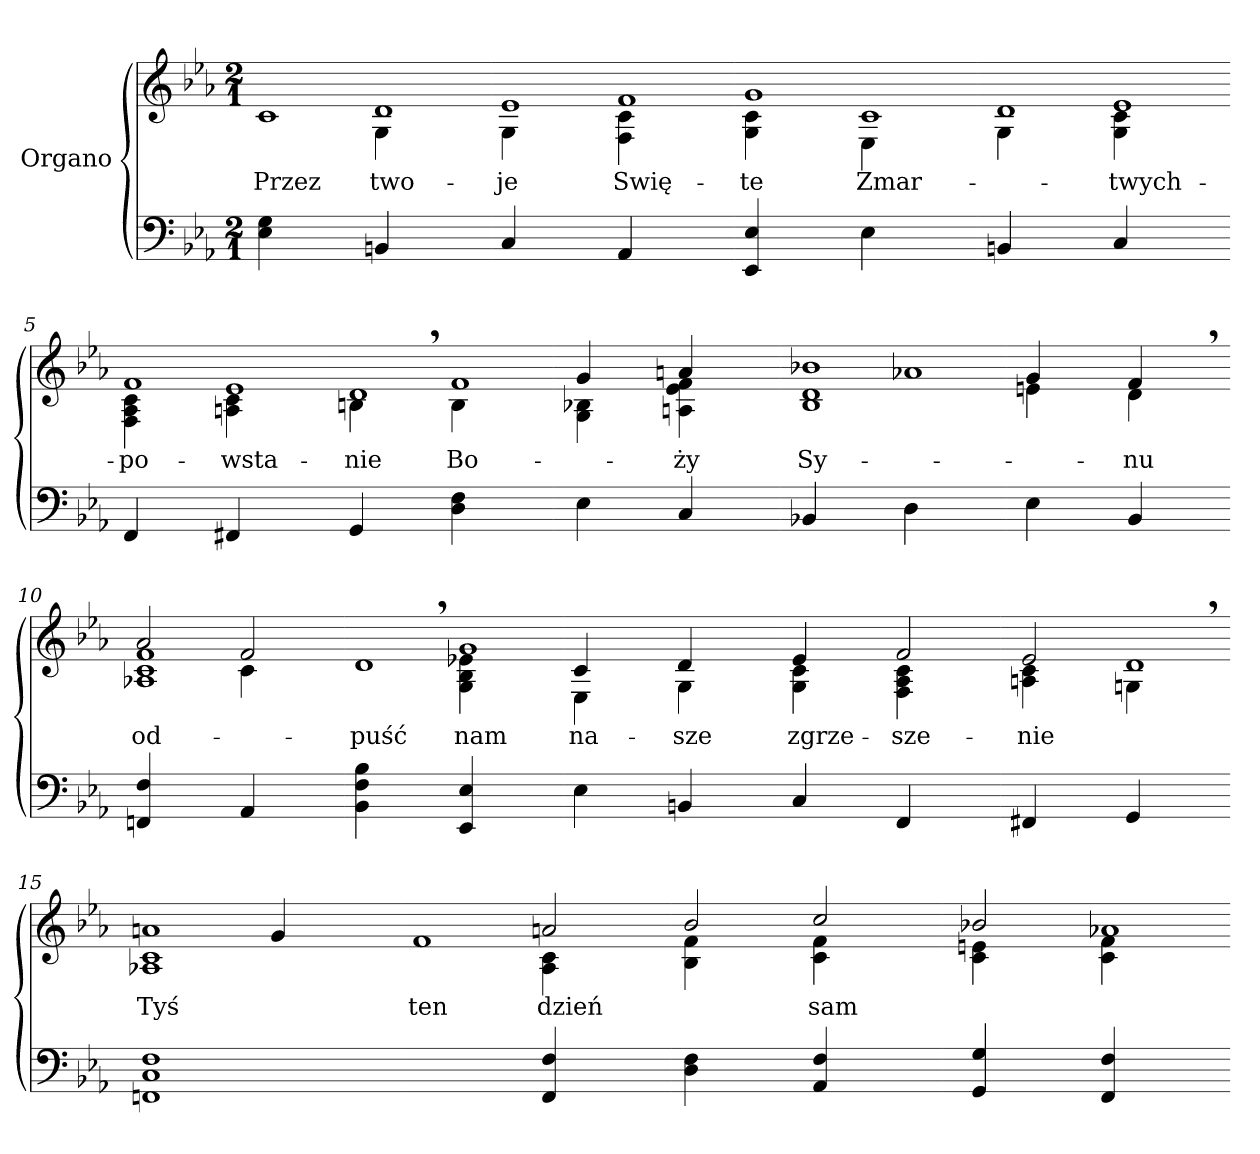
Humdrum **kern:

**kern	**kern	**text
*part1	*part1	*part1
*staff2	*staff1	*staff1
*I"Organo	*	*
*clefF4	*clefG2	*
*k[b-e-a-]	*k[b-e-a-]	*
*E-:	*E-:	*
*M2/1	*M2/1	*
=1	=1	=1
!	!LO:TX:a:color=crimson:t=⚠	!
!	!LO:TX:a:color=crimson:t=⚠	!
!LO:N:vis=4	!	!
*	*^	*
1E- 1G	1c	1ryy	Przez
!LO:N:vis=4	!	!LO:N:vis=4	!
1BBn	1d	1G	two-
=2-	=2-	=2-	=2-
!LO:N:vis=4	!	!LO:N:vis=4	!
1C	1e-	1G	-je
!LO:N:vis=4	!	!LO:N:vis=4	!
1AA-	1f	1F 1c	Swię-
=3-	=3-	=3-	=3-
!LO:N:vis=4	!	!LO:N:vis=4	!
1EE- 1E-	1g	1G 1c	-te
!LO:N:vis=4	!	!LO:N:vis=4	!
1E-	1c	1E-	Zmar-
=4-	=4-	=4-	=4-
!LO:N:vis=4	!	!LO:N:vis=4	!
1BBn	1d	1G	.
!LO:N:vis=4	!	!LO:N:vis=4	!
1C	1e-	1G 1c	-twych-
=5-	=5-	=5-	=5-
!LO:N:vis=4	!	!LO:N:vis=4	!
1FF	1f	1F 1A- 1c	-po-
!LO:N:vis=4	!	!LO:N:vis=4	!
1FF#X	1e-	1An 1c	-wsta-
=6-	=6-	=6-	=6-
!LO:N:vis=4	!	!LO:N:vis=4	!
1GG	1d,	1Bn	-nie
!LO:N:vis=4	!	!LO:N:vis=4	!
1D 1F	1f	1B	Bo-
=7-	=7-	=7-	=7-
!LO:N:vis=4	!LO:N:vis=4	!LO:N:vis=4	!
1E-	1g	1G 1B-X	.
!LO:N:vis=4	!LO:N:vis=4	!LO:N:vis=4	!
1C	1an	1An 1e- 1f	-ży
=8-	=8-	=8-	=8-
!LO:N:vis=4	!	!	!
1BB-X	1b-X	1B- 1d	Sy-
!LO:N:vis=4	!	!	!
1D	1a-X	1ryy	.
=9-	=9-	=9-	=9-
!LO:N:vis=4	!LO:N:vis=4	!LO:N:vis=4	!
1E-	1g	1en	.
!LO:N:vis=4	!LO:N:vis=4	!LO:N:vis=4	!
1BB-	1f,	1d	-nu
=10-	=10-	=10-	=10-
!LO:N:vis=4	!LO:N:vis=2	!	!
1FFn 1F	1a-	1A-X 1c 1f	od-
!LO:N:vis=4	!LO:N:vis=2	!LO:N:vis=4	!
1AA-	1f	1c	.
=11-	=11-	=11-	=11-
!LO:N:vis=4	!	!	!
1BB- 1F 1B-	1d,	1ryy	-puść
!LO:N:vis=4	!	!LO:N:vis=4	!
1EE- 1E-	1g	1G 1B- 1e-X	nam
=12-	=12-	=12-	=12-
!LO:N:vis=4	!LO:N:vis=4	!LO:N:vis=4	!
1E-	1c	1E-	na-
!LO:N:vis=4	!LO:N:vis=4	!LO:N:vis=4	!
1BBn	1d	1G	-sze
=13-	=13-	=13-	=13-
!LO:N:vis=4	!LO:N:vis=4	!LO:N:vis=4	!
1C	1e-	1G 1c	zgrze-
!LO:N:vis=4	!LO:N:vis=2	!LO:N:vis=4	!
1FF	1f	1F 1A- 1c	-sze-
=14-	=14-	=14-	=14-
!LO:N:vis=4	!LO:N:vis=2	!LO:N:vis=4	!
1FF#X	1e-	1An 1c	-nie
!LO:N:vis=4	!	!LO:N:vis=4	!
1GG	1d,	1Gn	.
=15-	=15-	=15-	=15-
1FFn 1C 1F	1an	1A-X 1c	Tyś
!	!LO:N:vis=4	!	!
1ryy	1g	1ryy	.
=16-	=16-	=16-	=16-
1ryy	1f	1ryy	ten
!LO:N:vis=4	!LO:N:vis=2	!LO:N:vis=4	!
1FF 1F	1an	1A- 1c	dzień
=17-	=17-	=17-	=17-
!LO:N:vis=4	!LO:N:vis=2	!LO:N:vis=4	!
1D 1F	1b-	1B- 1f	.
!LO:N:vis=4	!LO:N:vis=2	!LO:N:vis=4	!
1AA- 1F	1cc	1c 1f	sam
=18-	=18-	=18-	=18-
!LO:N:vis=4	!LO:N:vis=2	!LO:N:vis=4	!
1GG 1G	1b-X	1c 1en	.
!LO:N:vis=4	!	!LO:N:vis=4	!
1FF 1F	1a-X	1c 1f	.
*	*v	*v	*
=-	=-	=-
*-	*-	*-
